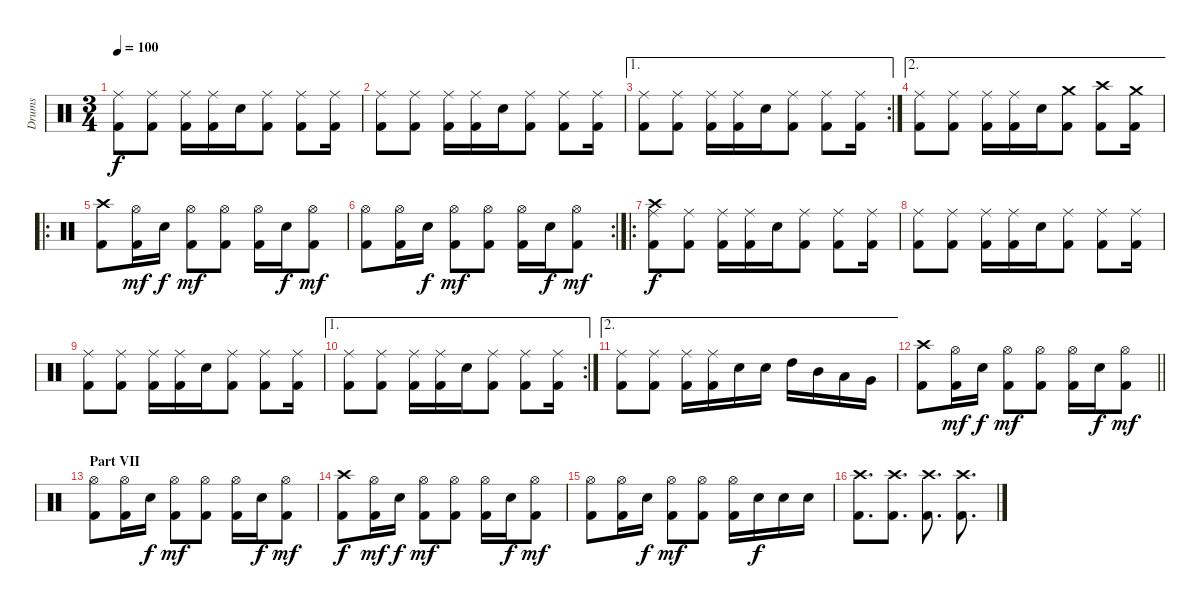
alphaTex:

\track ("Drums" "Drums") {instrument percussion}
\staff {score}
\articulation defaults
\ts (3 4)
\tempo 100
\clef neutral
\ks c
("Ride (middle)" "Kick (hit) 2").8{dy f} ("Ride (middle)" "Kick (hit) 2").8 ("Ride (middle)" "Kick (hit) 2").16 ("Ride (middle)" "Kick (hit) 2").16 "Electric Snare (hit)".16 ("Ride (middle)" "Kick (hit) 2").8 ("Ride (middle)" "Kick (hit) 2").8 ("Ride (middle)" "Kick (hit) 2").16 |
("Ride (middle)" "Kick (hit) 2").8 ("Ride (middle)" "Kick (hit) 2").8 ("Ride (middle)" "Kick (hit) 2").16 ("Ride (middle)" "Kick (hit) 2").16 "Electric Snare (hit)".16 ("Ride (middle)" "Kick (hit) 2").8 ("Ride (middle)" "Kick (hit) 2").8 ("Ride (middle)" "Kick (hit) 2").16 |
\ae 1
\rc 2
("Ride (middle)" "Kick (hit) 2").8 ("Ride (middle)" "Kick (hit) 2").8 ("Ride (middle)" "Kick (hit) 2").16 ("Ride (middle)" "Kick (hit) 2").16 "Electric Snare (hit)".16 ("Ride (middle)" "Kick (hit) 2").8 ("Ride (middle)" "Kick (hit) 2").8 ("Ride (middle)" "Kick (hit) 2").16 |
\ae 2
("Ride (middle)" "Kick (hit) 2").8 ("Ride (middle)" "Kick (hit) 2").8 ("Ride (middle)" "Kick (hit) 2").16 ("Ride (middle)" "Kick (hit) 2").16 "Electric Snare (hit)".16 ("Crash medium (hit)" "Kick (hit) 2").8 ("Crash high (hit)" "Kick (hit) 2").8 ("Crash medium (hit)" "Kick (hit) 2").16 |
\ro
("Crash high (hit)" "Kick (hit) 2").8 ("Hi-Hat (open)" "Kick (hit) 2").16{dy mf} "Electric Snare (hit)".16{dy f} ("Hi-Hat (open)" "Kick (hit) 2").8{dy mf} ("Hi-Hat (open)" "Kick (hit) 2").8 ("Hi-Hat (open)" "Kick (hit) 2").16 "Electric Snare (hit)".16{dy f} ("Hi-Hat (open)" "Kick (hit) 2").8{dy mf} |
\rc 2
("Hi-Hat (open)" "Kick (hit) 2").8 ("Hi-Hat (open)" "Kick (hit) 2").16 "Electric Snare (hit)".16{dy f} ("Hi-Hat (open)" "Kick (hit) 2").8{dy mf} ("Hi-Hat (open)" "Kick (hit) 2").8 ("Hi-Hat (open)" "Kick (hit) 2").16 "Electric Snare (hit)".16{dy f} ("Hi-Hat (open)" "Kick (hit) 2").8{dy mf} |
\ro
("Ride (middle)" "Crash high (hit)" "Kick (hit) 2").8{dy f} ("Ride (middle)" "Kick (hit) 2").8 ("Ride (middle)" "Kick (hit) 2").16 ("Ride (middle)" "Kick (hit) 2").16 "Electric Snare (hit)".16 ("Ride (middle)" "Kick (hit) 2").8 ("Ride (middle)" "Kick (hit) 2").8 ("Ride (middle)" "Kick (hit) 2").16 |
("Ride (middle)" "Kick (hit) 2").8 ("Ride (middle)" "Kick (hit) 2").8 ("Ride (middle)" "Kick (hit) 2").16 ("Ride (middle)" "Kick (hit) 2").16 "Electric Snare (hit)".16 ("Ride (middle)" "Kick (hit) 2").8 ("Ride (middle)" "Kick (hit) 2").8 ("Ride (middle)" "Kick (hit) 2").16 |
("Ride (middle)" "Kick (hit) 2").8 ("Ride (middle)" "Kick (hit) 2").8 ("Ride (middle)" "Kick (hit) 2").16 ("Ride (middle)" "Kick (hit) 2").16 "Electric Snare (hit)".16 ("Ride (middle)" "Kick (hit) 2").8 ("Ride (middle)" "Kick (hit) 2").8 ("Ride (middle)" "Kick (hit) 2").16 |
\ae 1
\rc 2
("Ride (middle)" "Kick (hit) 2").8 ("Ride (middle)" "Kick (hit) 2").8 ("Ride (middle)" "Kick (hit) 2").16 ("Ride (middle)" "Kick (hit) 2").16 "Electric Snare (hit)".16 ("Ride (middle)" "Kick (hit) 2").8 ("Ride (middle)" "Kick (hit) 2").8 ("Ride (middle)" "Kick (hit) 2").16 |
\ae 2
("Ride (middle)" "Kick (hit) 2").8 ("Ride (middle)" "Kick (hit) 2").8 ("Ride (middle)" "Kick (hit) 2").16 ("Ride (middle)" "Kick (hit) 2").16 "Electric Snare (hit)".16 "Electric Snare (hit)".16 "High Tom (hit)".16 "Mid Tom (hit)".16 "Low Tom (hit)".16 "Very Low Tom (hit)".16 |
\barLineRight lightlight
("Crash high (hit)" "Kick (hit) 2").8 ("Hi-Hat (open)" "Kick (hit) 2").16{dy mf} "Electric Snare (hit)".16{dy f} ("Hi-Hat (open)" "Kick (hit) 2").8{dy mf} ("Hi-Hat (open)" "Kick (hit) 2").8 ("Hi-Hat (open)" "Kick (hit) 2").16 "Electric Snare (hit)".16{dy f} ("Hi-Hat (open)" "Kick (hit) 2").8{dy mf} |
\section ("" "Part VII")
("Hi-Hat (open)" "Kick (hit) 2").8 ("Hi-Hat (open)" "Kick (hit) 2").16 "Electric Snare (hit)".16{dy f} ("Hi-Hat (open)" "Kick (hit) 2").8{dy mf} ("Hi-Hat (open)" "Kick (hit) 2").8 ("Hi-Hat (open)" "Kick (hit) 2").16 "Electric Snare (hit)".16{dy f} ("Hi-Hat (open)" "Kick (hit) 2").8{dy mf} |
("Crash high (hit)" "Kick (hit) 2").8{dy f} ("Hi-Hat (open)" "Kick (hit) 2").16{dy mf} "Electric Snare (hit)".16{dy f} ("Hi-Hat (open)" "Kick (hit) 2").8{dy mf} ("Hi-Hat (open)" "Kick (hit) 2").8 ("Hi-Hat (open)" "Kick (hit) 2").16 "Electric Snare (hit)".16{dy f} ("Hi-Hat (open)" "Kick (hit) 2").8{dy mf} |
("Hi-Hat (open)" "Kick (hit) 2").8 ("Hi-Hat (open)" "Kick (hit) 2").16 "Electric Snare (hit)".16{dy f} ("Hi-Hat (open)" "Kick (hit) 2").8{dy mf} ("Hi-Hat (open)" "Kick (hit) 2").8 ("Hi-Hat (open)" "Kick (hit) 2").16 "Electric Snare (hit)".16{dy f} "Electric Snare (hit)".16 "Electric Snare (hit)".16 |
("Crash high (hit)" "Kick (hit) 2").8{d} ("Crash high (hit)" "Kick (hit) 2").8{d} ("Crash high (hit)" "Kick (hit) 2").8{d} ("Crash high (hit)" "Kick (hit) 2").8{d}
